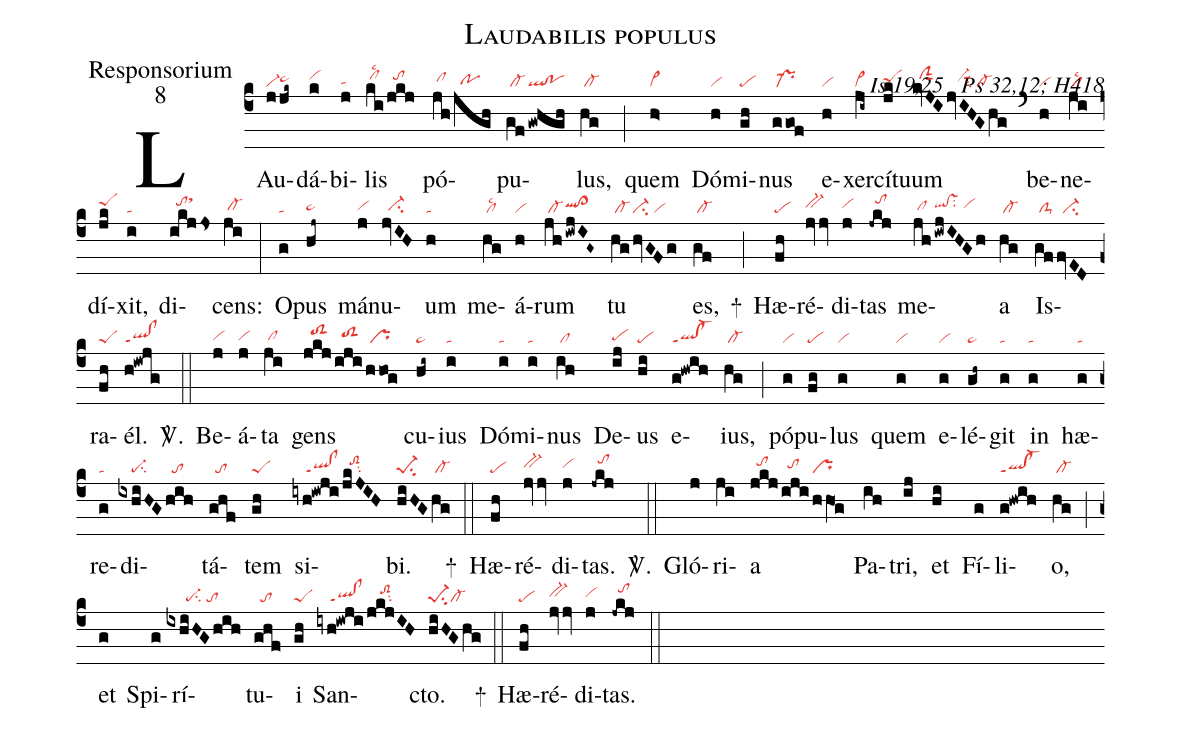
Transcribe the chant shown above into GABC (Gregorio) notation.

name:Laudabilis populus;
office-part:Responsorium;
mode:8;
commentary:Is 19,25 ꝟ Ps 32,12; H418;
nabc-lines:1;
%%
(c4)
LAu(jjk~|vi-pe~hh)dá(k|vihi)bi(j|tahg)lis(ki|/clhilsc2|/jkj|//tohi) pó(jh|/clhh|jgh|//pohg)pu(gf|/cl-|!gwhgh|ql!po)lus,(hg|/cl-) (;)
quem(h>|vi>) Dó(h|vi)mi(gh|pe)nus(ggof|/pr-) e(h|vi)xer(ji~|cl~)cí(jk|peShh)tuum(kvJI|//ciGhi|jvIHGhg|///vi-hhsuu1su2/cl-) (`)
be(h|vi)ne(ji|/cllsc2)dí(jk|peShi)xit,(i|ta) di(ikjjs|//tohisthk)cens:(ji|/cl-hg) (:)
O(g|ta)pus(hj~|pe~hg) má(j|vihg)nu(jvIH|//ci-hg)um(h|ta) me(hg|/cllsc2)á(h|vi)rum(jh|/cl-|!iwjIG~|qlhh!cl>hh) tu(hg|/cl-|hvGFg|vi-su2/vi) es,(gf|/cl-) +(;)
Hæ(fh|pe)ré(jvv|bv-hh)di(j|vihh)tas(-jkj|//tohj) me(jh|/clhg|!iwjIHGh|qlhh!vshhsu2/vihh)a(hg|/cl-) Is(gf|/clS-|fvED|//ci-)ra(fh|peS)él.(h!iwjg|ql!clppt1) <sp>V/</sp>.(::)
Be(j|vihg)á(j|vihg)ta(ji|/clhg) gens(jkj|//toS2hi|/iji|//toS2hh|/hhog|/pr) cu(hi~|pe~)ius(i|ta) Dó(i|ta)mi(i|ta)nus(ih|/cl) De(ij|pehg)us(hi|pe) e(g!hwih|ql!cl-ppt1)ius,(hg|/cl-) (;)
pó(g|vi)pu(fg|pe)lus(g|vi) quem(g|vi) e(g|vi)lé(gh~|pe~)git(g|ta) in(g|ta) hæ(g|ta)re(g|ta)di(ixhiHG|////pe-su2|hih|//to)tá(ghf|//to)tem(gh|peS) si(iyh!iwji|////ql!clppt1|/jkJIH|//toS2hisu2)bi.(hiHG|pe-1su2|hg|/cl-) +(::)
Hæ(fh|pe)ré(jvv|bv-hh)di(j|vihh)tas.(-jkj|//tohj) <sp>V/</sp>.(::)
Gló(j)ri(ji)a(jkj|//tohi|/iji|//tohh|/hhO1g|pr) Pa(ih)tri,(ij) et(hi) Fí(g)li(g!hwih|ql!cl-ppt1)o,(hg|/cl-) (;)
et(g) Spi(g)rí(ixhiHGhih|//////pe-su2/to)tu(ghf|//to)i(gh|peS) San(iyh!iwji|////ql!clppt1|/jkjIH|////toS2hisu2)cto.(hiHGhg|pe-1su2cl-) +(::)
Hæ(fh|pe)ré(jvv|bv-hh)di(j|vihh)tas.(-jkj|//tohj) (::)
